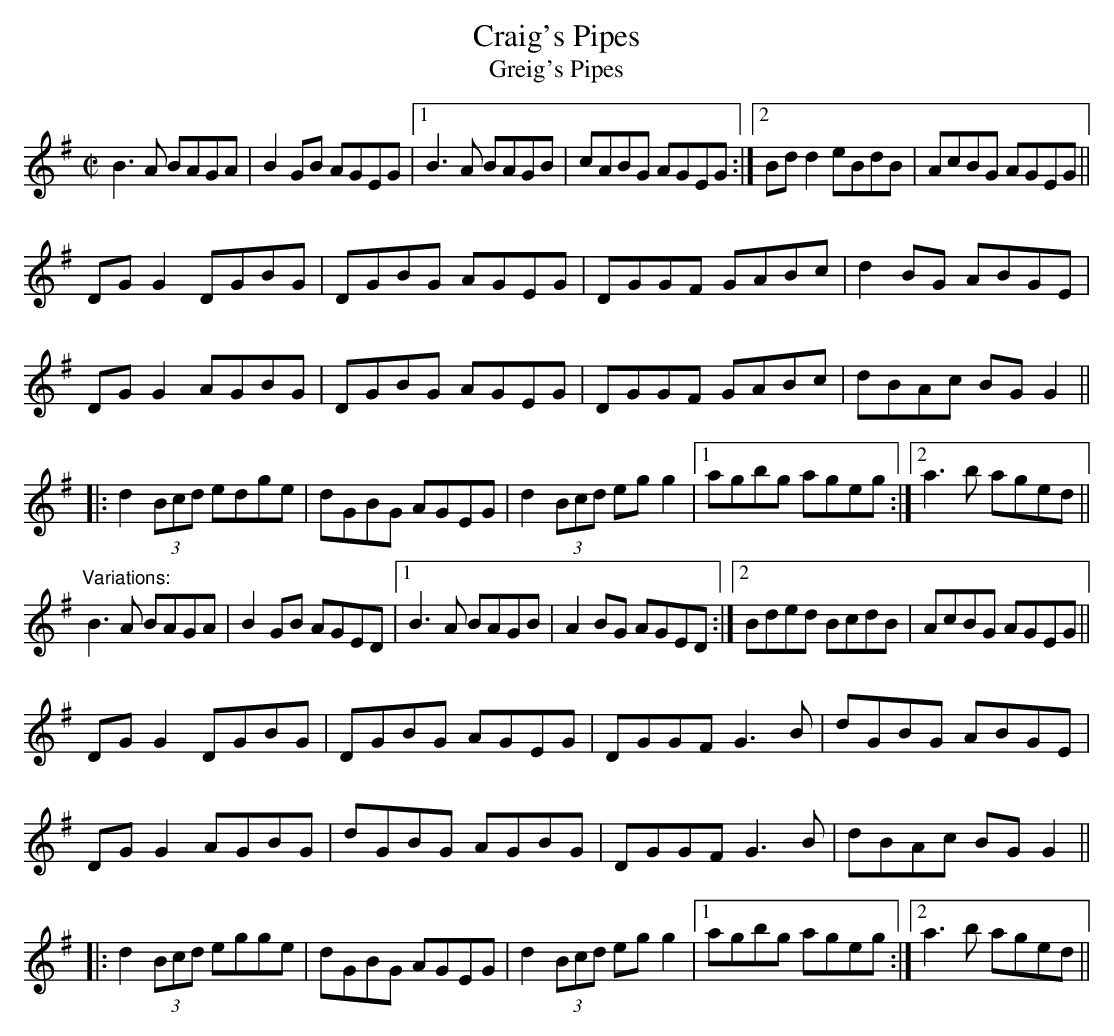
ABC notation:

X:1
T:Craig's Pipes
T:Greig's Pipes
M:C|
K:G
B3A BAGA|B2GB AGEG|1 B3A BAGB|cABG AGEG:|2 Bdd2 eBdB|AcBG AGEG||
DGG2 DGBG|DGBG AGEG|DGGF GABc|d2BG ABGE|
DGG2 AGBG|DGBG AGEG|DGGF GABc|dBAc BGG2||
|:d2 (3Bcd edge|dGBG AGEG|d2 (3Bcd egg2|1 agbg ageg:|2 a3b aged||
"Variations:"
B3A BAGA|B2GB AGED|1 B3A BAGB|A2BG AGED:|2 Bded BcdB|AcBG AGEG||
DGG2 DGBG|DGBG AGEG|DGGF G3B|dGBG ABGE|
DGG2 AGBG|dGBG AGBG|DGGF G3B|dBAc BGG2||
|:d2 (3Bcd egge|dGBG AGEG|d2 (3Bcd egg2|1 agbg ageg:|2 a3b aged||
